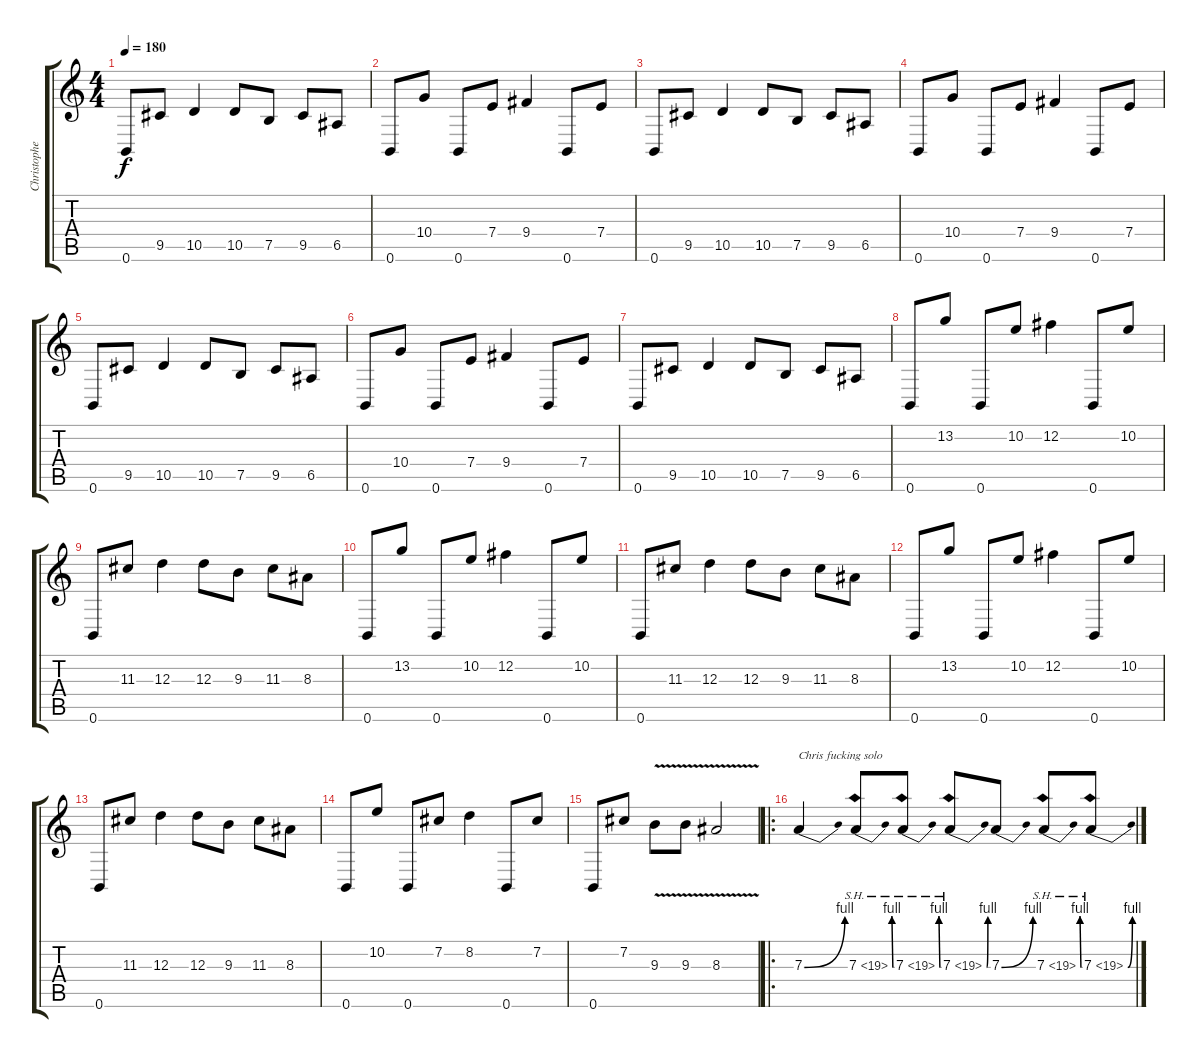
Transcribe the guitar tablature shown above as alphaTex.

\track ("Christopher Amott" "Christophe") {instrument distortionguitar}
\staff {score tabs}
\tuning (B3 Gb3 D3 A2 E2 B1) {hide}
\ts (4 4)
\tempo 180
\clef g2
\ks c
0.6.8{dy f} 9.5.8 10.5.4 10.5.8 7.5.8 9.5.8 6.5.8 |
0.6.8 10.4.8 0.6.8 7.4.8 9.4.4 0.6.8 7.4.8 |
0.6.8 9.5.8 10.5.4 10.5.8 7.5.8 9.5.8 6.5.8 |
0.6.8 10.4.8 0.6.8 7.4.8 9.4.4 0.6.8 7.4.8 |
0.6.8 9.5.8 10.5.4 10.5.8 7.5.8 9.5.8 6.5.8 |
0.6.8 10.4.8 0.6.8 7.4.8 9.4.4 0.6.8 7.4.8 |
0.6.8 9.5.8 10.5.4 10.5.8 7.5.8 9.5.8 6.5.8 |
0.6.8 13.2.8 0.6.8 10.2.8 12.2.4 0.6.8 10.2.8 |
0.6.8 11.3.8 12.3.4 12.3.8 9.3.8 11.3.8 8.3.8 |
0.6.8 13.2.8 0.6.8 10.2.8 12.2.4 0.6.8 10.2.8 |
0.6.8 11.3.8 12.3.4 12.3.8 9.3.8 11.3.8 8.3.8 |
0.6.8 13.2.8 0.6.8 10.2.8 12.2.4 0.6.8 10.2.8 |
0.6.8 11.3.8 12.3.4 12.3.8 9.3.8 11.3.8 8.3.8 |
0.6.8 10.2.8 0.6.8 7.2.8 8.2.4 0.6.8 7.2.8 |
0.6.8 7.2.8 9.3{v}.8 9.3{v}.8 8.3{v}.2 |
\ro
7.3{be (bend 0 0 60 4)}.4{txt "Chris fucking solo"} 7.3{be (bend 0 0 60 4) sh 12}.8 7.3{be (bend 0 0 60 4) sh 12}.8 7.3{be (bend 0 0 60 4) sh 12}.8 7.3{be (bend 0 0 60 4)}.8 7.3{be (bend 0 0 60 4) sh 12}.8 7.3{be (bend 0 0 60 4) sh 12}.8
